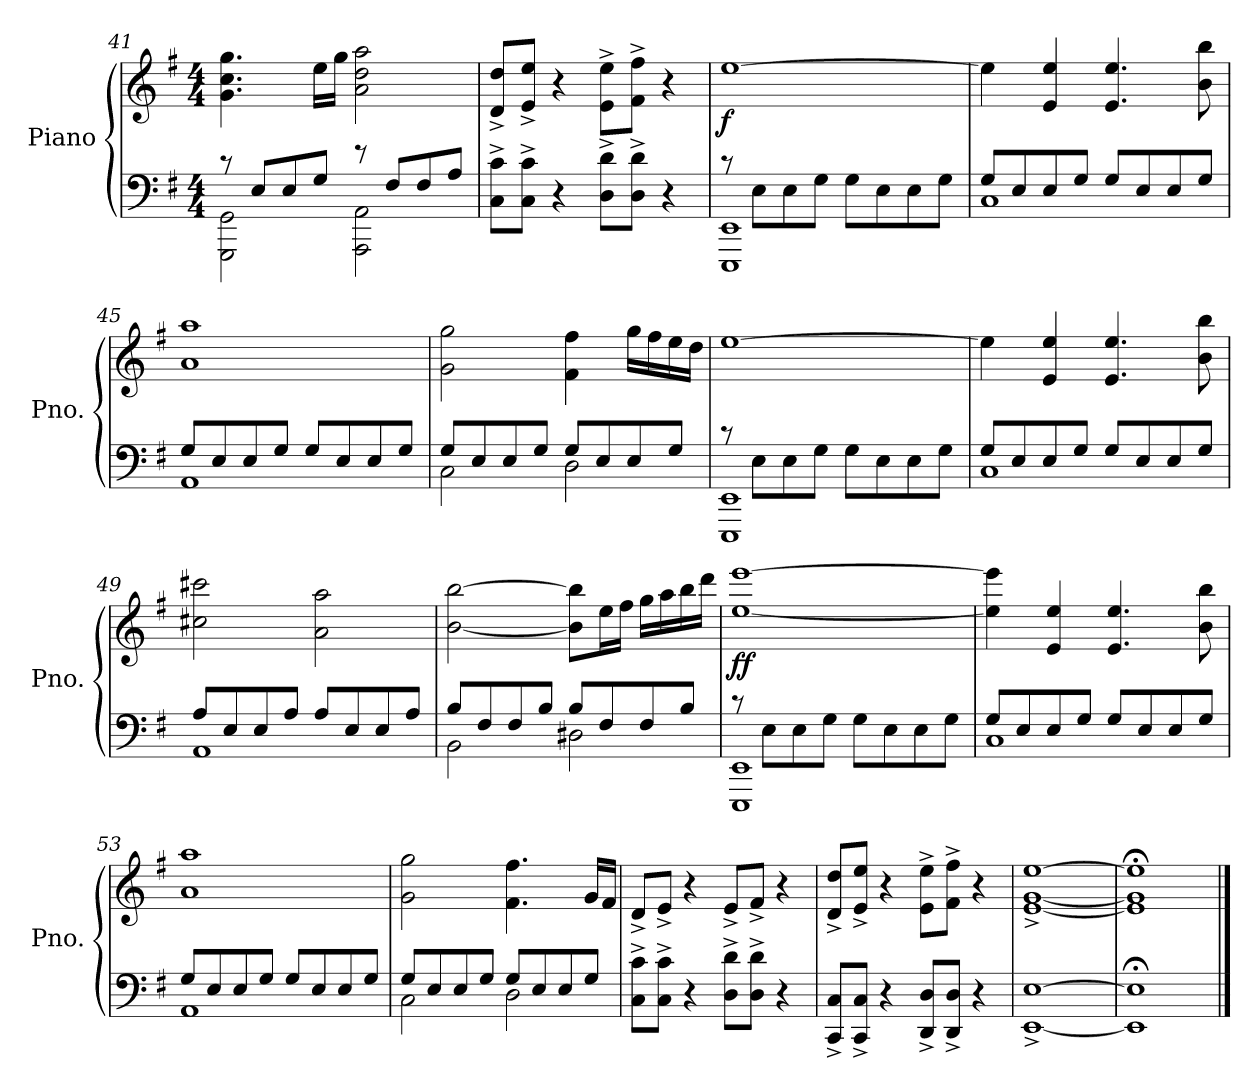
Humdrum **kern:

**kern	**kern	**dynam
*part1	*part1	*part1
*staff2	*staff1	*staff1/2
*I"Piano	*	*
*I'Pno.	*	*
*clefF4	*clefG2	*
*k[f#]	*k[f#]	*
*M4/4	*M4/4	*
=41	=41	=41
*^	*	*
2GGG\ 2GG\	8rc	4.g\ 4.cc\ 4.gg\	.
.	8E/L	.	.
.	8E/	.	.
.	8G/J	16ee\LL	.
.	.	16gg\JJ	.
2AAA\ 2AA\	8re	2a\ 2dd\ 2aa\	.
.	8F#/L	.	.
.	8F#/	.	.
.	8A/J	.	.
*v	*v	*	*
!!LO:LB:g=z
=42	=42	=42
8C\^ 8c\^L	8d/^ 8dd/^L	.
8C\^ 8c\^J	8e/^ 8ee/^J	.
4r	4r	.
8D\^ 8d\^L	8e\^ 8ee\^L	.
8D\^ 8d\^J	8f#\^ 8ff#\^J	.
4r	4r	.
=43	=43	=43
*^	*	*
!	!	!	!LO:DY:b
1EEE 1EE	8rc	[1ee	f
.	8E\L	.	.
.	8E\	.	.
.	8G\J	.	.
.	8G\L	.	.
.	8E\	.	.
.	8E\	.	.
.	8G\J	.	.
=44	=44	=44	=44
1C	8G/L	4ee\]	.
.	8E/	.	.
.	8E/	4e/ 4ee/	.
.	8G/J	.	.
.	8G/L	4.e/ 4.ee/	.
.	8E/	.	.
.	8E/	.	.
.	8G/J	8b\ 8bb\	.
=45	=45	=45	=45
1AA	8G/L	1a 1aa	.
.	8E/	.	.
.	8E/	.	.
.	8G/J	.	.
.	8G/L	.	.
.	8E/	.	.
.	8E/	.	.
.	8G/J	.	.
!!LO:LB:g=z
=46	=46	=46	=46
2C\	8G/L	2g\ 2gg\	.
.	8E/	.	.
.	8E/	.	.
.	8G/J	.	.
2D\	8G/L	4f#\ 4ff#\	.
.	8E/	.	.
.	8E/	16gg\LL	.
.	.	16ff#\	.
.	8G/J	16ee\	.
.	.	16dd\JJ	.
=47	=47	=47	=47
1EEE 1EE	8rc	[1ee	.
.	8E\L	.	.
.	8E\	.	.
.	8G\J	.	.
.	8G\L	.	.
.	8E\	.	.
.	8E\	.	.
.	8G\J	.	.
=48	=48	=48	=48
1C	8G/L	4ee\]	.
.	8E/	.	.
.	8E/	4e/ 4ee/	.
.	8G/J	.	.
.	8G/L	4.e/ 4.ee/	.
.	8E/	.	.
.	8E/	.	.
.	8G/J	8b\ 8bb\	.
=49	=49	=49	=49
1AA	8A/L	2cc#X\ 2ccc#X\	.
.	8E/	.	.
.	8E/	.	.
.	8A/J	.	.
.	8A/L	2a\ 2aa\	.
.	8E/	.	.
.	8E/	.	.
.	8A/J	.	.
!!LO:LB:g=z
=50	=50	=50	=50
2BB\	8B/L	[2b\ [2bb\	.
.	8F#/	.	.
.	8F#/	.	.
.	8B/J	.	.
2D#X\	8B/L	8b\] 8bb\]L	.
.	8F#/	16ee\L	.
.	.	16ff#\JJ	.
.	8F#/	16gg\LL	.
.	.	16aa\	.
.	8B/J	16bb\	.
.	.	16ddd\JJ	.
=51	=51	=51	=51
!	!	!	!LO:DY:b
1EEE 1EE	8rc	[1ee [1eee	ff
.	8E\L	.	.
.	8E\	.	.
.	8G\J	.	.
.	8G\L	.	.
.	8E\	.	.
.	8E\	.	.
.	8G\J	.	.
=52	=52	=52	=52
1C	8G/L	4ee\] 4eee\]	.
.	8E/	.	.
.	8E/	4e/ 4ee/	.
.	8G/J	.	.
.	8G/L	4.e/ 4.ee/	.
.	8E/	.	.
.	8E/	.	.
.	8G/J	8b\ 8bb\	.
=53	=53	=53	=53
1AA	8G/L	1a 1aa	.
.	8E/	.	.
.	8E/	.	.
.	8G/J	.	.
.	8G/L	.	.
.	8E/	.	.
.	8E/	.	.
.	8G/J	.	.
!!LO:LB:g=z
=54	=54	=54	=54
2C\	8G/L	2g\ 2gg\	.
.	8E/	.	.
.	8E/	.	.
.	8G/J	.	.
2D\	8G/L	4.f#\ 4.ff#\	.
.	8E/	.	.
.	8E/	.	.
.	8G/J	16g/LL	.
.	.	16f#/JJ	.
*v	*v	*	*
=55	=55	=55
8C\^ 8c\^L	8d^/L	.
8C\^ 8c\^J	8e^/J	.
4r	4r	.
8D\^ 8d\^L	8e^/L	.
8D\^ 8d\^J	8f#^/J	.
4r	4r	.
=56	=56	=56
8CC/^ 8C/^L	8d/^ 8dd/^L	.
8CC/^ 8C/^J	8e/^ 8ee/^J	.
4r	4r	.
8DD/^ 8D/^L	8e\^ 8ee\^L	.
8DD/^ 8D/^J	8f#\^ 8ff#\^J	.
4r	4r	.
=57	=57	=57
[1EE^ [1E^	[1e^ [1g^ [1ee^	.
=58	=58	=58
1EE];< 1E];<	1e];< 1g];< 1ee];<	.
==	==	==
*-	*-	*-
